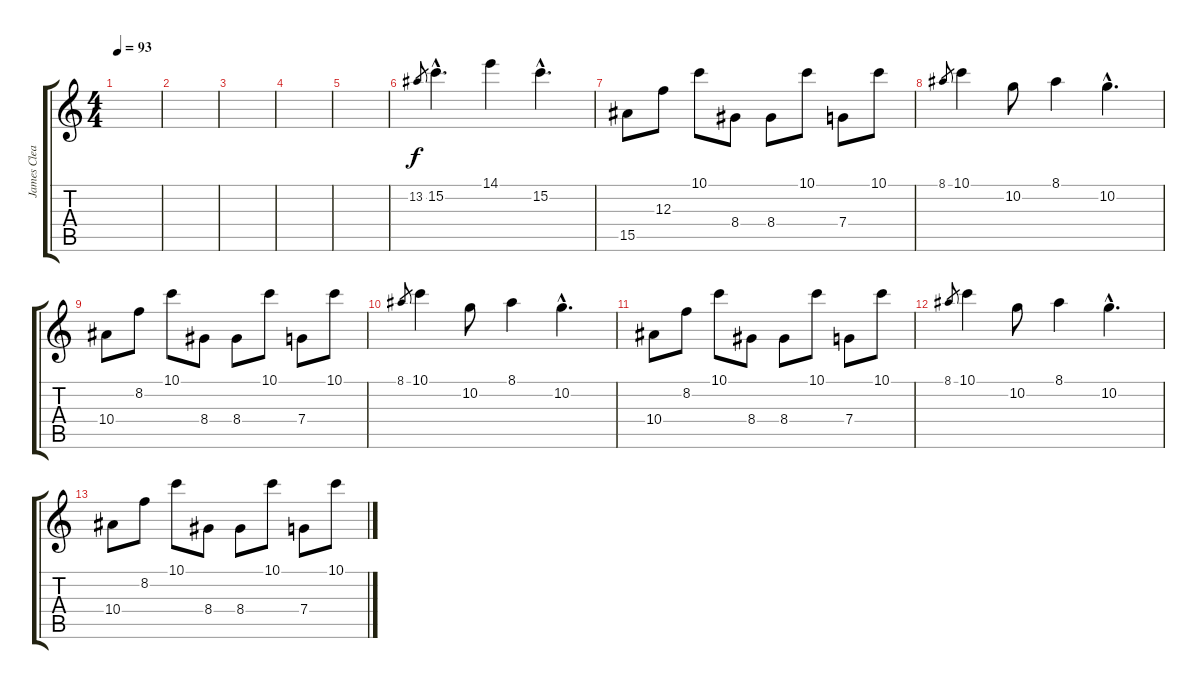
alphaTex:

\track ("James Clean" "James Clea") {instrument electricguitarclean}
\staff {score tabs}
\tuning (D4 A3 F3 C3 G2 C2) {hide}
\ts (4 4)
\tempo 93
\clef g2
\ks c
|
|
|
|
|
13.2.8{gr} 15.2{hac}.4{d} 14.1.4 15.2{hac}.4{d} |
15.5.8 12.3.8 10.1.8 8.4.8 8.4.8 10.1.8 7.4.8 10.1.8 |
8.1.8{gr} 10.1.4 10.2.8 8.1.4 10.2{hac}.4{d} |
10.4.8 8.2.8 10.1.8 8.4.8 8.4.8 10.1.8 7.4.8 10.1.8 |
8.1.8{gr} 10.1.4 10.2.8 8.1.4 10.2{hac}.4{d} |
10.4.8 8.2.8 10.1.8 8.4.8 8.4.8 10.1.8 7.4.8 10.1.8 |
8.1.8{gr} 10.1.4 10.2.8 8.1.4 10.2{hac}.4{d} |
10.4.8 8.2.8 10.1.8 8.4.8 8.4.8 10.1.8 7.4.8 10.1.8
